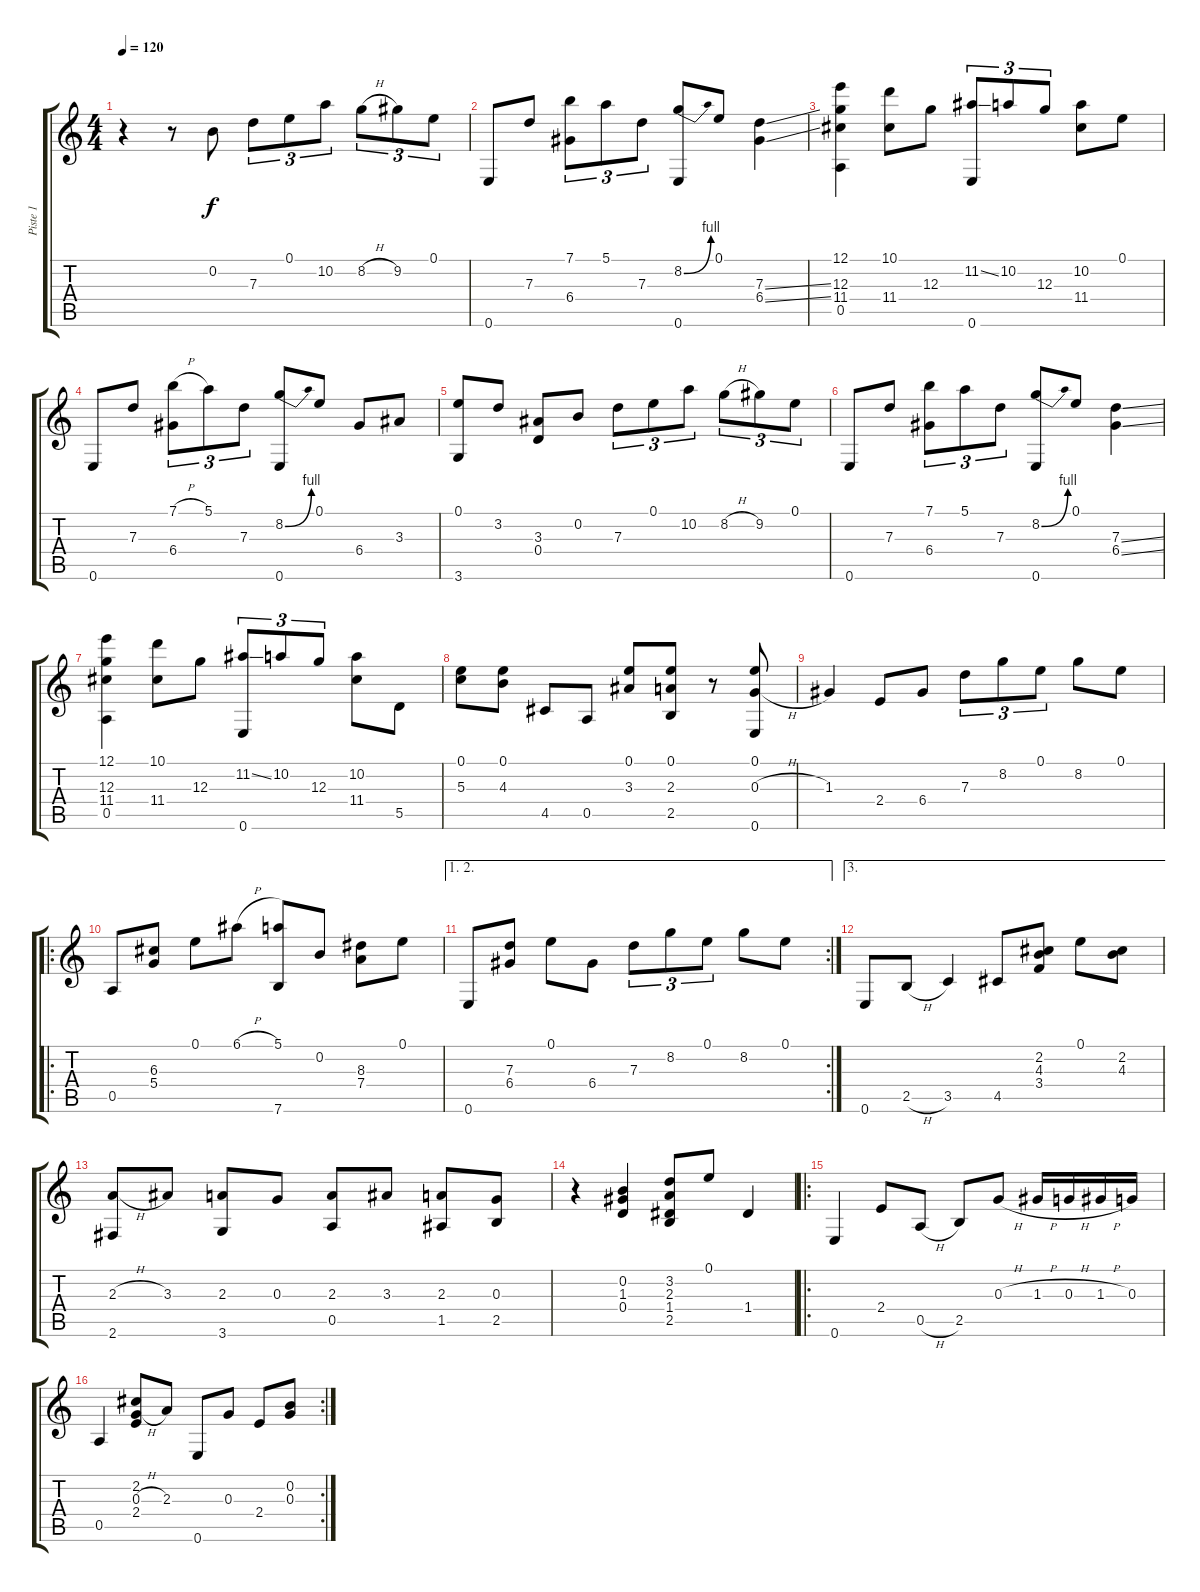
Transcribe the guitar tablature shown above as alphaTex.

\track ("Piste 1" "Piste 1") {instrument acousticguitarnylon}
\staff {score tabs}
\tuning (E4 B3 G3 D3 A2 E2) {hide}
\ts (4 4)
\tempo 120
\clef g2
\ks c
r.4{dy f instrument acousticguitarnylon} r.8 0.2.8 7.3.8{tu (3 2)} 0.1.8{tu (3 2)} 10.2.8{tu (3 2)} 8.2{h}.8{tu (3 2)} 9.2.8{tu (3 2)} 0.1.8{tu (3 2)} |
0.6.8 7.3.8 (7.1 6.4).8{tu (3 2)} 5.1.8{tu (3 2)} 7.3.8{tu (3 2)} (8.2{be (bend 0 0 60 4)} 0.6).8 0.1.8 (7.3{ss} 6.4{ss}).4 |
(12.1 12.3 11.4 0.5).4 (10.1 11.4).8 12.3.8 (11.2{ss} 0.6).8{tu (3 2)} 10.2.8{tu (3 2)} 12.3.8{tu (3 2)} (10.2 11.4).8 0.1.8 |
0.6.8 7.3.8 (7.1{h} 6.4).8{tu (3 2)} 5.1.8{tu (3 2)} 7.3.8{tu (3 2)} (8.2{be (bend 0 0 60 4)} 0.6).8 0.1.8 6.4.8 3.3.8 |
(0.1 3.6).8 3.2.8 (3.3 0.4).8 0.2.8 7.3.8{tu (3 2)} 0.1.8{tu (3 2)} 10.2.8{tu (3 2)} 8.2{h}.8{tu (3 2)} 9.2.8{tu (3 2)} 0.1.8{tu (3 2)} |
0.6.8 7.3.8 (7.1 6.4).8{tu (3 2)} 5.1.8{tu (3 2)} 7.3.8{tu (3 2)} (8.2{be (bend 0 0 60 4)} 0.6).8 0.1.8 (7.3{ss} 6.4{ss}).4 |
(12.1 12.3 11.4 0.5).4 (10.1 11.4).8 12.3.8 (11.2{ss} 0.6).8{tu (3 2)} 10.2.8{tu (3 2)} 12.3.8{tu (3 2)} (10.2 11.4).8 5.5.8 |
(0.1 5.3).8 (0.1 4.3).8 4.5.8 0.5.8 (0.1 3.3).8 (0.1 2.3 2.5).8 r.8 (0.1 0.3{h} 0.6).8 |
1.3.4 2.4.8 6.4.8 7.3.8{tu (3 2)} 8.2.8{tu (3 2)} 0.1.8{tu (3 2)} 8.2.8 0.1.8 |
\ro
0.5.8 (6.3 5.4).8 0.1.8 6.1{h}.8 (5.1 7.6).8 0.2.8 (8.3 7.4).8 0.1.8 |
\ae (1 2)
\rc 2
0.6.8 (7.3 6.4).8 0.1.8 6.4.8 7.3.8{tu (3 2)} 8.2.8{tu (3 2)} 0.1.8{tu (3 2)} 8.2.8 0.1.8 |
\ae 3
0.6.8 2.5{h}.8 3.5.4 4.5.8 (2.2 4.3 3.4).8 0.1.8 (2.2 4.3).8 |
(2.3{h} 2.6).8 3.3.8 (2.3 3.6).8 0.3.8 (2.3 0.5).8 3.3.8 (2.3 1.5).8 (0.3 2.5).8 |
r.4 (0.2 1.3 0.4).4 (3.2 2.3 1.4 2.5).8 0.1.8 1.4.4 |
\ro
0.6.4 2.4.8 0.5{h}.8 2.5.8 0.3{h}.8 1.3{h}.16 0.3{h}.16 1.3{h}.16 0.3.16 |
\rc 2
0.5.4 (2.2 0.3{h} 2.4).8 2.3.8 0.6.8 0.3.8 2.4.8 (0.2 0.3).8
